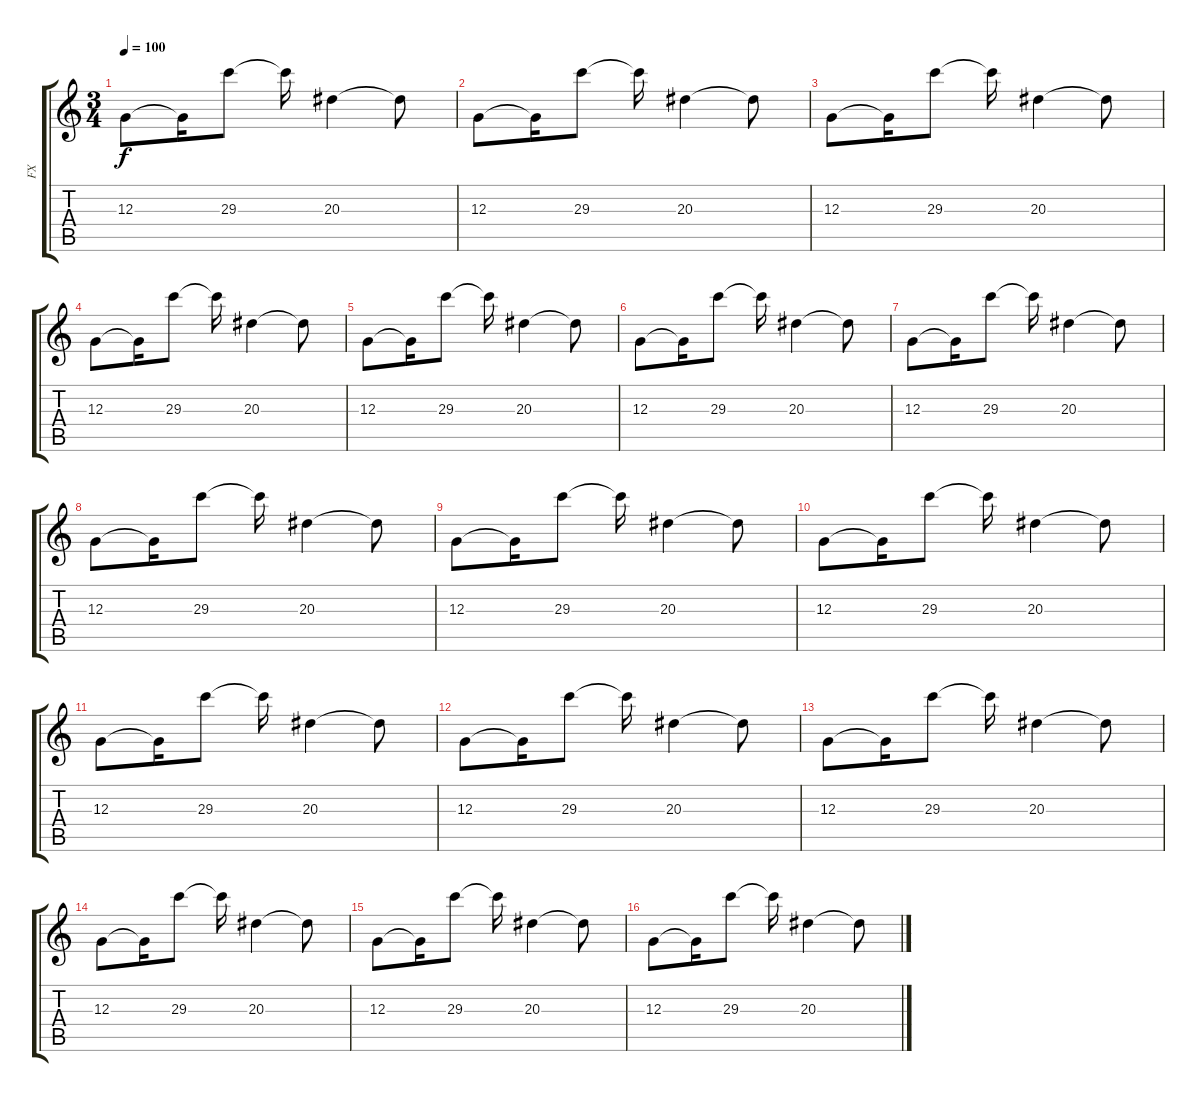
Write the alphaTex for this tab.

\track ("FX" "FX") {instrument seashore}
\staff {score tabs}
\tuning (E4 B3 G3 D3 A2 E2) {hide}
\ts (3 4)
\tempo 100
\clef g2
\ks c
12.3.8{dy f} 12.3{t}.16 29.3.8 29.3{t}.16 20.3.4 20.3{t}.8 |
12.3.8 12.3{t}.16 29.3.8 29.3{t}.16 20.3.4 20.3{t}.8 |
12.3.8 12.3{t}.16 29.3.8 29.3{t}.16 20.3.4 20.3{t}.8 |
12.3.8 12.3{t}.16 29.3.8 29.3{t}.16 20.3.4 20.3{t}.8 |
12.3.8 12.3{t}.16 29.3.8 29.3{t}.16 20.3.4 20.3{t}.8 |
12.3.8 12.3{t}.16 29.3.8 29.3{t}.16 20.3.4 20.3{t}.8 |
12.3.8 12.3{t}.16 29.3.8 29.3{t}.16 20.3.4 20.3{t}.8 |
12.3.8 12.3{t}.16 29.3.8 29.3{t}.16 20.3.4 20.3{t}.8 |
12.3.8 12.3{t}.16 29.3.8 29.3{t}.16 20.3.4 20.3{t}.8 |
12.3.8 12.3{t}.16 29.3.8 29.3{t}.16 20.3.4 20.3{t}.8 |
12.3.8 12.3{t}.16 29.3.8 29.3{t}.16 20.3.4 20.3{t}.8 |
12.3.8 12.3{t}.16 29.3.8 29.3{t}.16 20.3.4 20.3{t}.8 |
12.3.8 12.3{t}.16 29.3.8 29.3{t}.16 20.3.4 20.3{t}.8 |
12.3.8 12.3{t}.16 29.3.8 29.3{t}.16 20.3.4 20.3{t}.8 |
12.3.8 12.3{t}.16 29.3.8 29.3{t}.16 20.3.4 20.3{t}.8 |
12.3.8 12.3{t}.16 29.3.8 29.3{t}.16 20.3.4 20.3{t}.8
